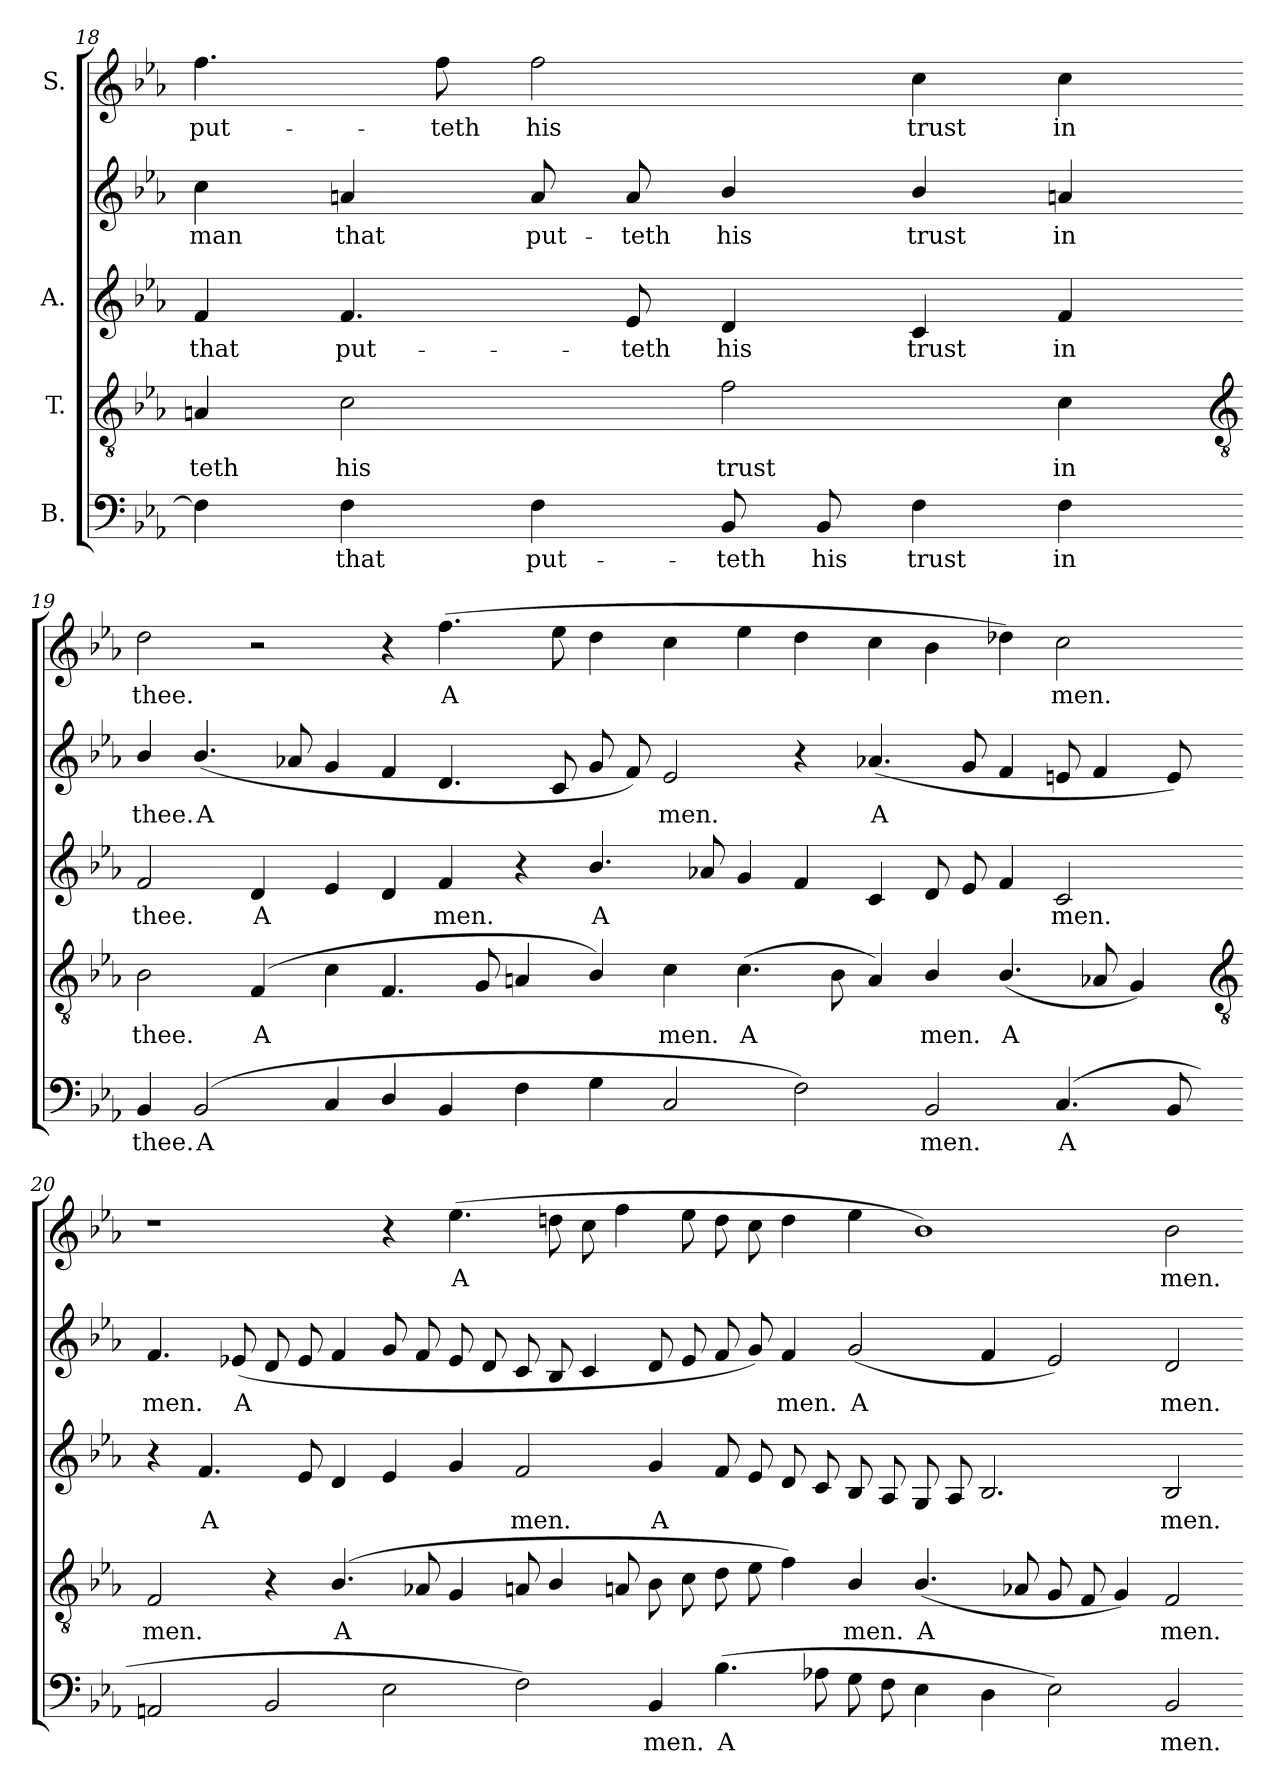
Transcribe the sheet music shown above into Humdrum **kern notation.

**kern	**text	**kern	**text	**kern	**text	**kern	**text	**kern	**text
*part4	*part4	*part3	*part3	*part2	*part2	*part2	*part2	*part1	*part1
*staff5	*staff5	*staff4	*staff4	*staff3	*staff3	*staff2	*staff2	*staff1	*staff1
*I"B.	*	*I"T.	*	*I"A.	*	*	*	*I"S.	*
!!LO:LB:g=z
*clefF4	*	*clefGv2	*	*clefG2	*	*clefG2	*	*clefG2	*
*k[b-e-a-]	*	*k[b-e-a-]	*	*k[b-e-a-]	*	*k[b-e-a-]	*	*k[b-e-a-]	*
*E-:	*	*E-:	*	*E-:	*	*E-:	*	*E-:	*
=18	=18	=18	=18	=18	=18	=18	=18	=18	=18
!	!	!	!LO:LY:b	!	!LO:LY:b	!	!LO:LY:b	!	!LO:LY:b
4F]	.	4An	-teth	4f	that	4cc	man	4.ff	put-
!	!LO:LY:b	!	!LO:LY:b	!	!LO:LY:b	!	!LO:LY:b	!	!
4F	that	2c	his	4.f	put-	4an	that	.	.
!	!	!	!	!	!	!	!	!	!LO:LY:b
.	.	.	.	.	.	.	.	8ff	-teth
!	!LO:LY:b	!	!	!	!	!	!LO:LY:b	!	!LO:LY:b
4F	put-	.	.	.	.	8a	put-	2ff	his
!	!	!	!	!	!LO:LY:b	!	!LO:LY:b	!	!
.	.	.	.	8e-	-teth	8a	-teth	.	.
!	!LO:LY:b	!	!LO:LY:b	!	!LO:LY:b	!	!LO:LY:b	!	!
8BB-	-teth	2f	trust	4d	his	4b-/	his	.	.
!	!LO:LY:b	!	!	!	!	!	!	!	!
8BB-	his	.	.	.	.	.	.	.	.
!	!LO:LY:b	!	!	!	!LO:LY:b	!	!LO:LY:b	!	!LO:LY:b
4F	trust	.	.	4c	trust	4b-/	trust	4cc	trust
!	!LO:LY:b	!	!LO:LY:b	!	!LO:LY:b	!	!LO:LY:b	!	!LO:LY:b
4F	in	4c	in	4f	in	4an	in	4cc	in
!!LO:LB:g=z
=19-	=19-	=19-	=19-	=19-	=19-	=19-	=19-	=19-	=19-
*	*	*clefGv2	*	*	*	*	*	*	*
!	!LO:LY:b	!	!LO:LY:b	!	!LO:LY:b	!	!LO:LY:b	!	!LO:LY:b
4BB-	thee.	2B-	thee.	2f	thee.	4b-/	thee.	2dd	thee.
!	!LO:LY:b	!	!	!	!	!	!LO:LY:b	!	!
(<2BB-	A	.	.	.	.	(<4.b-/	A	.	.
!	!	!	!LO:LY:b	!	!LO:LY:b	!	!	!	!
.	.	(<4F	A	4d	A	.	.	2r	.
.	.	.	.	.	.	8a-X/	.	.	.
4C	.	4c	.	4e-	.	4g/	.	.	.
4D/	.	4.F	.	4d	.	4f	.	4r	.
!	!	!	!	!	!LO:LY:b	!	!	!	!LO:LY:b
4BB-	.	.	.	4f	men.	4.d	.	(>4.ff	A
.	.	8G	.	.	.	.	.	.	.
4F	.	4An	.	4r	.	.	.	.	.
.	.	.	.	.	.	8c	.	8ee-	.
!	!	!	!	!	!LO:LY:b	!	!	!	!
4G	.	4B-/)	.	4.b-/	A	8g	.	4dd	.
.	.	.	.	.	.	8f)	.	.	.
!	!	!	!LO:LY:b	!	!	!	!LO:LY:b	!	!
2C	.	4c	men.	.	.	2e-	men.	4cc	.
.	.	.	.	8a-X	.	.	.	.	.
!	!	!	!LO:LY:b	!	!	!	!	!	!
.	.	(>4.c	A	4g	.	.	.	4ee-	.
2F)	.	.	.	4f	.	4r	.	4dd	.
.	.	8B-	.	.	.	.	.	.	.
!	!	!	!	!	!	!	!LO:LY:b	!	!
.	.	4A)	.	4c	.	(<4.a-X	A	4cc	.
!	!LO:LY:b	!	!LO:LY:b	!	!	!	!	!	!
2BB-	men.	4B-/	men.	8d	.	.	.	4b-	.
.	.	.	.	8e-	.	8g	.	.	.
!	!	!	!LO:LY:b	!	!	!	!	!	!
.	.	(<4.B-/	A	4f	.	4f	.	4dd-X)	.
!	!LO:LY:b	!	!	!	!LO:LY:b	!	!	!	!LO:LY:b
(<4.C	A	.	.	2c	men.	8en	.	2cc	men.
.	.	8A-X	.	.	.	4f	.	.	.
.	.	4G)	.	.	.	.	.	.	.
8BB-	.	.	.	.	.	8e)	.	.	.
!!LO:LB:g=z
=20-	=20-	=20-	=20-	=20-	=20-	=20-	=20-	=20-	=20-
*	*	*clefGv2	*	*	*	*	*	*	*
!	!	!	!LO:LY:b	!	!	!	!LO:LY:b	!	!
2AAn	.	2F	men.	4r	.	4.f	men.	1r	.
!	!	!	!	!	!LO:LY:b	!	!	!	!
.	.	.	.	4.f	A	.	.	.	.
!	!	!	!	!	!	!	!LO:LY:b	!	!
.	.	.	.	.	.	(<8e-	A	.	.
2BB-	.	4r	.	.	.	8d	.	.	.
.	.	.	.	8e-	.	8e-	.	.	.
!	!	!	!LO:LY:b	!	!	!	!	!	!
.	.	(>4.B-/	A	4d	.	4f	.	.	.
2E-	.	.	.	4e-	.	8g	.	4r	.
.	.	8A-X/	.	.	.	8f	.	.	.
!	!	!	!	!	!	!	!	!	!LO:LY:b
.	.	4G/	.	4g	.	8e-	.	(>4.ee-	A
.	.	.	.	.	.	8d	.	.	.
!	!	!	!	!	!LO:LY:b	!	!	!	!
2F)	.	8An/	.	2f	men.	8c	.	.	.
.	.	4B-/	.	.	.	8B-	.	8dd	.
.	.	.	.	.	.	4c	.	8cc	.
.	.	8An	.	.	.	.	.	4ff	.
!	!LO:LY:b	!	!	!	!LO:LY:b	!	!	!	!
4BB-	men.	8B-	.	4g	A	8d	.	.	.
.	.	8c	.	.	.	8e-	.	8ee-	.
!	!LO:LY:b	!	!	!	!	!	!	!	!
(>4.B-	A	8d	.	8f	.	8f	.	8dd	.
.	.	8e-	.	8e-	.	8g)	.	8cc	.
!	!	!	!	!	!	!	!LO:LY:b	!	!
.	.	4f)	.	8d	.	4f	men.	4dd	.
8A-X	.	.	.	8c	.	.	.	.	.
!	!	!	!LO:LY:b	!	!	!	!LO:LY:b	!	!
8G	.	4B-/	men.	8B-	.	(<2g	A	4ee-	.
8F	.	.	.	8A-	.	.	.	.	.
!	!	!	!LO:LY:b	!	!	!	!	!	!
4E-	.	(<4.B-/	A	8G	.	.	.	1b-)	.
.	.	.	.	8A-	.	.	.	.	.
4D	.	.	.	2.B-	.	4f	.	.	.
.	.	8A-X	.	.	.	.	.	.	.
2E-)	.	8G	.	.	.	2e-)	.	.	.
.	.	8F	.	.	.	.	.	.	.
.	.	4G)	.	.	.	.	.	.	.
!	!LO:LY:b	!	!LO:LY:b	!	!LO:LY:b	!	!LO:LY:b	!	!LO:LY:b
2BB-	men.	2F	men.	2B-	men.	2d	men.	2b-	men.
=-	=-	=-	=-	=-	=-	=-	=-	=-	=-
*-	*-	*-	*-	*-	*-	*-	*-	*-	*-
